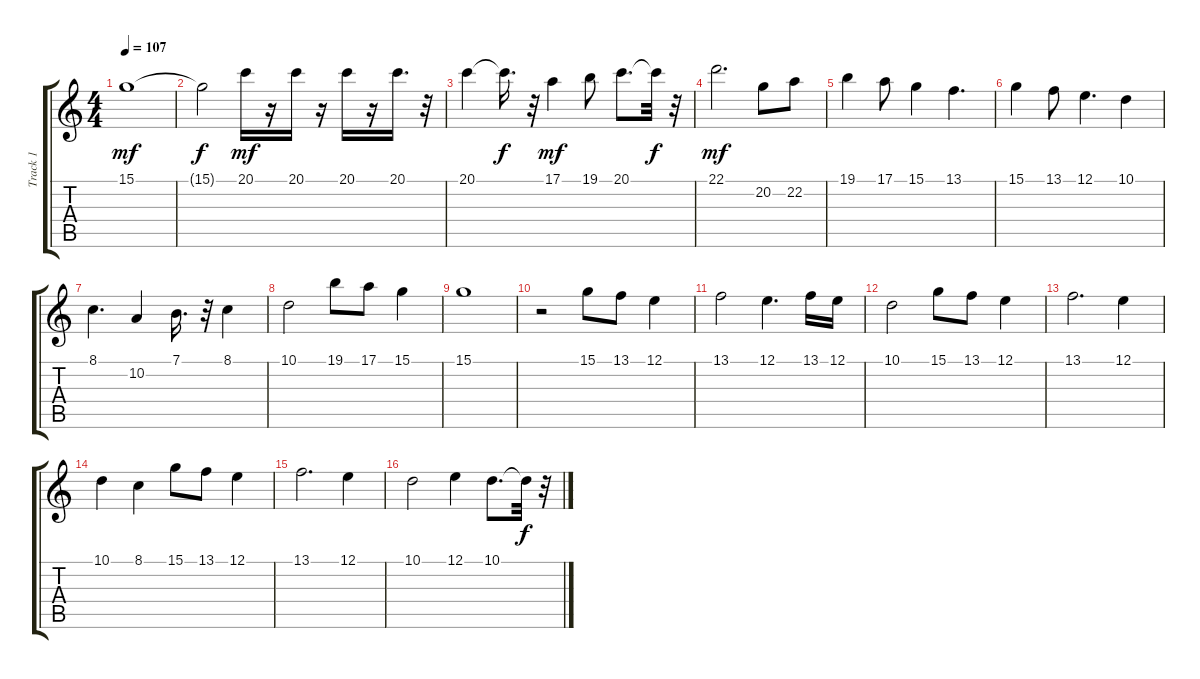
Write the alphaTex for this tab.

\track ("Track 1" "Track 1") {instrument flute}
\staff {score tabs}
\tuning (E4 B3 G3 D3 A2 E2) {hide}
\ts (4 4)
\tempo 107
\clef g2
\ks c
15.1.1{dy mf} |
15.1{t}.2{dy f} 20.1.16{dy mf} r.16 20.1.16 r.16 20.1.16 r.16 20.1.16{d} r.32 |
20.1.4 20.1{t}.16{d dy f} r.32 17.1.4{dy mf} 19.1.8 20.1.8{d} 20.1{t}.32{dy f} r.32 |
22.1.2{d dy mf} 20.2.8 22.2.8 |
19.1.4 17.1.8 15.1.4 13.1.4{d} |
15.1.4 13.1.8 12.1.4{d} 10.1.4 |
8.1.4{d} 10.2.4 7.1.16{d} r.32 8.1.4 |
10.1.2 19.1.8 17.1.8 15.1.4 |
15.1.1 |
r.2 15.1.8 13.1.8 12.1.4 |
13.1.2 12.1.4{d} 13.1.16 12.1.16 |
10.1.2 15.1.8 13.1.8 12.1.4 |
13.1.2{d} 12.1.4 |
10.1.4 8.1.4 15.1.8 13.1.8 12.1.4 |
13.1.2{d} 12.1.4 |
10.1.2 12.1.4 10.1.8{d} 10.1{t}.32{dy f} r.32
